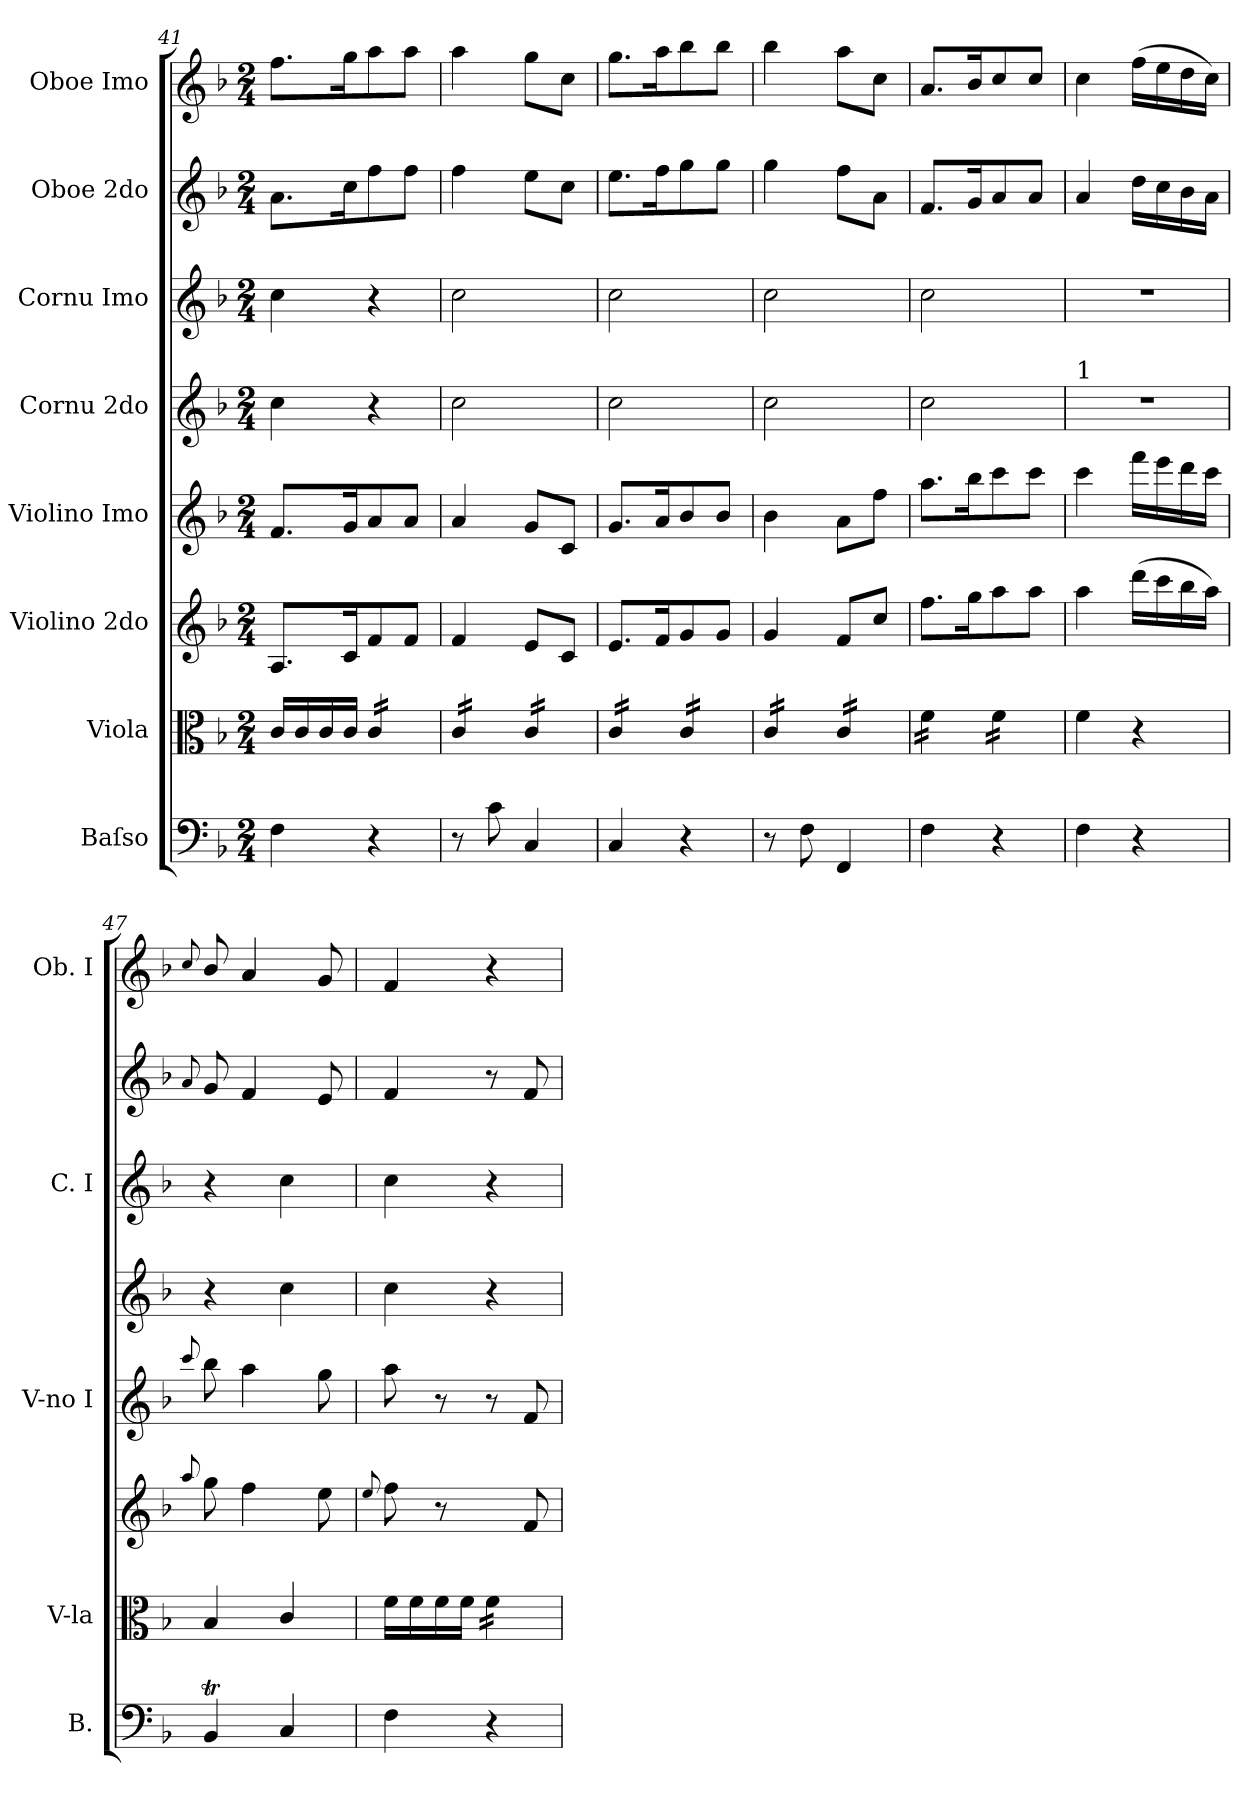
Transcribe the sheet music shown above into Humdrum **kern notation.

**kern	**kern	**kern	**kern	**kern	**kern	**kern	**kern
*part8	*part7	*part6	*part5	*part4	*part3	*part2	*part1
*staff8	*staff7	*staff6	*staff5	*staff4	*staff3	*staff2	*staff1
*I"Baſso	*I"Viola	*I"Violino 2do	*I"Violino Imo	*I"Cornu 2do	*I"Cornu Imo	*I"Oboe 2do	*I"Oboe Imo
*I'B.	*I'V-la	*	*I'V-no I	*	*I'C. I	*	*I'Ob. I
*clefF4	*clefC3	*clefG2	*clefG2	*clefG2	*clefG2	*clefG2	*clefG2
*k[b-]	*k[b-]	*k[b-]	*k[b-]	*k[b-]	*k[b-]	*k[b-]	*k[b-]
*M2/4	*M2/4	*M2/4	*M2/4	*M2/4	*M2/4	*M2/4	*M2/4
=41	=41	=41	=41	=41	=41	=41	=41
4F\	16c/LL	8.A/L	8.f/L	4cc\	4cc\	8.a\L	8.ff\L
.	16c/	.	.	.	.	.	.
.	16c/	.	.	.	.	.	.
.	16c/JJ	16c/K	16g/K	.	.	16cc\K	16gg\K
*	*tremolo	*	*	*	*	*	*
4r	16c/LL	8f/	8a/	4r	4r	8ff\	8aa\
.	16c/	.	.	.	.	.	.
.	16c/	8f/J	8a/J	.	.	8ff\J	8aa\J
.	16c/JJ	.	.	.	.	.	.
=42	=42	=42	=42	=42	=42	=42	=42
8r	16c/LL	4f/	4a/	2cc\	2cc\	4ff\	4aa\
.	16c/	.	.	.	.	.	.
8c\	16c/	.	.	.	.	.	.
.	16c/JJ	.	.	.	.	.	.
4C/	16c/LL	8e/L	8g/L	.	.	8ee\L	8gg\L
.	16c/	.	.	.	.	.	.
.	16c/	8c/J	8c/J	.	.	8cc\J	8cc\J
.	16c/JJ	.	.	.	.	.	.
=43	=43	=43	=43	=43	=43	=43	=43
4C/	16c/LL	8.e/L	8.g/L	2cc\	2cc\	8.ee\L	8.gg\L
.	16c/	.	.	.	.	.	.
.	16c/	.	.	.	.	.	.
.	16c/JJ	16f/K	16a/K	.	.	16ff\K	16aa\K
4r	16c/LL	8g/	8b-/	.	.	8gg\	8bb-\
.	16c/	.	.	.	.	.	.
.	16c/	8g/J	8b-/J	.	.	8gg\J	8bb-\J
.	16c/JJ	.	.	.	.	.	.
=44	=44	=44	=44	=44	=44	=44	=44
8r	16c/LL	4g/	4b-\	2cc\	2cc\	4gg\	4bb-\
.	16c/	.	.	.	.	.	.
8F\	16c/	.	.	.	.	.	.
.	16c/JJ	.	.	.	.	.	.
4FF/	16c/LL	8f/L	8a\L	.	.	8ff\L	8aa\L
.	16c/	.	.	.	.	.	.
.	16c/	8cc/J	8ff\J	.	.	8a\J	8cc\J
.	16c/JJ	.	.	.	.	.	.
=45	=45	=45	=45	=45	=45	=45	=45
4F\	16f\LL	8.ff\L	8.aa\L	2cc\	2cc\	8.f/L	8.a/L
.	16f\	.	.	.	.	.	.
.	16f\	.	.	.	.	.	.
.	16f\JJ	16gg\K	16bb-\K	.	.	16g/K	16b-/K
4r	16f\LL	8aa\	8ccc\	.	.	8a/	8cc/
.	16f\	.	.	.	.	.	.
.	16f\	8aa\J	8ccc\J	.	.	8a/J	8cc/J
.	16f\JJ	.	.	.	.	.	.
*	*Xtremolo	*	*	*	*	*	*
=46	=46	=46	=46	=46	=46	=46	=46
!	!	!	!	!LO:TX:a:t=1	!	!	!
4F\	4f\	4aa\	4ccc\	2r	2r	4a/	4cc\
4r	4r	(16ddd\LL	16fff\LL	.	.	16dd\LL	(16ff\LL
.	.	16ccc\	16eee\	.	.	16cc\	16ee\
.	.	16bb-\	16ddd\	.	.	16b-\	16dd\
.	.	16aa\JJ)	16ccc\JJ	.	.	16a\JJ	16cc\JJ)
=47	=47	=47	=47	=47	=47	=47	=47
.	.	8qqaa/	8qqccc/	.	.	8qqa/	8qqcc/
4BB-T/	4B-/	8gg\	8bb-\	4r	4r	8g/	8b-/
.	.	4ff\	4aa\	.	.	4f/	4a/
4C/	4c/	.	.	4cc\	4cc\	.	.
.	.	8ee\	8gg\	.	.	8e/	8g/
=48	=48	=48	=48	=48	=48	=48	=48
.	.	8qqee/	.	.	.	.	.
4F\	16f\LL	8ff\	8aa\	4cc\	4cc\	4f/	4f/
.	16f\	.	.	.	.	.	.
!	!	!LO:N:vis=8	!	!	!	!	!
.	16f\	4r	8r	.	.	.	.
.	16f\JJ	.	.	.	.	.	.
*	*tremolo	*	*	*	*	*	*
4r	16f\LL	.	8r	4r	4r	8r	4r
.	16f\	.	.	.	.	.	.
.	16f\	8f/	8f/	.	.	8f/	.
.	16f\JJ	.	.	.	.	.	.
*	*Xtremolo	*	*	*	*	*	*
=	=	=	=	=	=	=	=
*-	*-	*-	*-	*-	*-	*-	*-
